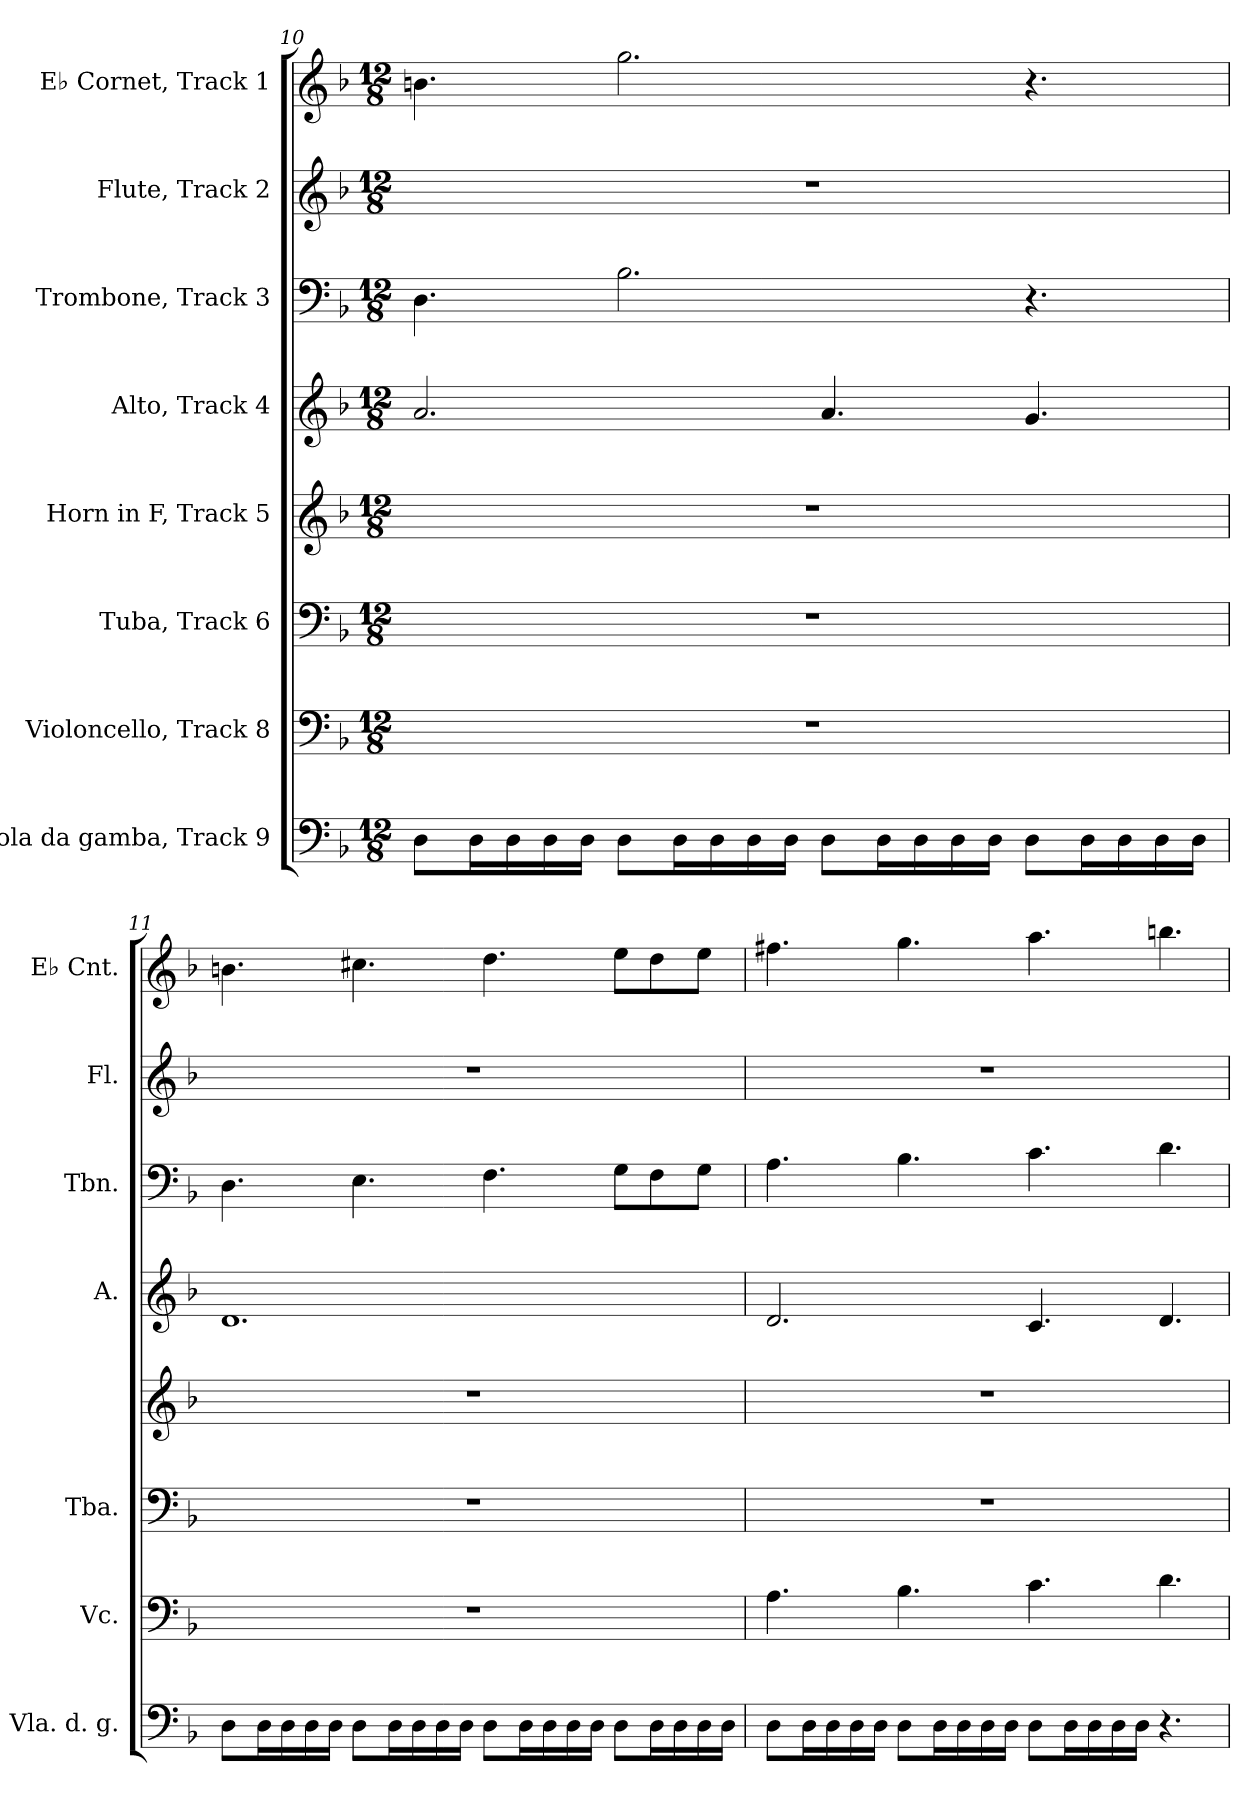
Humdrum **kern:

**kern	**kern	**kern	**kern	**kern	**kern	**kern	**kern
*part8	*part7	*part6	*part5	*part4	*part3	*part2	*part1
*staff8	*staff7	*staff6	*staff5	*staff4	*staff3	*staff2	*staff1
*I"Viola da gamba, Track 9	*I"Violoncello, Track 8	*I"Tuba, Track 6	*I"Horn in F, Track 5	*I"Alto, Track 4	*I"Trombone, Track 3	*I"Flute, Track 2	*I"E♭ Cornet, Track 1
*I'Vla. d. g.	*I'Vc.	*I'Tba.	*	*I'A.	*I'Tbn.	*I'Fl.	*I'E♭ Cnt.
*clefF4	*clefF4	*clefF4	*clefG2	*clefG2	*clefF4	*clefG2	*clefG2
*	*	*	*ITrd4c7	*	*	*	*ITrd-2c-3
*k[b-]	*k[b-]	*k[b-]	*k[b-e-]	*k[b-]	*k[b-]	*k[b-]	*k[b-e-a-d-]
*M12/8	*M12/8	*M12/8	*M12/8	*M12/8	*M12/8	*M12/8	*M12/8
=10	=10	=10	=10	=10	=10	=10	=10
8D\L	1.r	1.r	1.r	2.a/	4.D\	1.r	4.ddn\
16D\L	.	.	.	.	.	.	.
16D\	.	.	.	.	.	.	.
16D\	.	.	.	.	.	.	.
16D\JJ	.	.	.	.	.	.	.
8D\L	.	.	.	.	2.B-\	.	2.bb-\
16D\L	.	.	.	.	.	.	.
16D\	.	.	.	.	.	.	.
16D\	.	.	.	.	.	.	.
16D\JJ	.	.	.	.	.	.	.
8D\L	.	.	.	4.a/	.	.	.
16D\L	.	.	.	.	.	.	.
16D\	.	.	.	.	.	.	.
16D\	.	.	.	.	.	.	.
16D\JJ	.	.	.	.	.	.	.
8D\L	.	.	.	4.g/	4.r	.	4.r
16D\L	.	.	.	.	.	.	.
16D\	.	.	.	.	.	.	.
16D\	.	.	.	.	.	.	.
16D\JJ	.	.	.	.	.	.	.
!!LO:PB:g=z
=11	=11	=11	=11	=11	=11	=11	=11
8D\L	1.r	1.r	1.r	1.d	4.D\	1.r	4.ddn\
16D\L	.	.	.	.	.	.	.
16D\	.	.	.	.	.	.	.
16D\	.	.	.	.	.	.	.
16D\JJ	.	.	.	.	.	.	.
8D\L	.	.	.	.	4.E\	.	4.een\
16D\L	.	.	.	.	.	.	.
16D\	.	.	.	.	.	.	.
16D\	.	.	.	.	.	.	.
16D\JJ	.	.	.	.	.	.	.
8D\L	.	.	.	.	4.F\	.	4.ff\
16D\L	.	.	.	.	.	.	.
16D\	.	.	.	.	.	.	.
16D\	.	.	.	.	.	.	.
16D\JJ	.	.	.	.	.	.	.
8D\L	.	.	.	.	8G\L	.	8gg\L
16D\L	.	.	.	.	8F\	.	8ff\
16D\	.	.	.	.	.	.	.
16D\	.	.	.	.	8G\J	.	8gg\J
16D\JJ	.	.	.	.	.	.	.
=12	=12	=12	=12	=12	=12	=12	=12
8D\L	4.A\	1.r	1.r	2.d/	4.A\	1.r	4.aan\
16D\L	.	.	.	.	.	.	.
16D\	.	.	.	.	.	.	.
16D\	.	.	.	.	.	.	.
16D\JJ	.	.	.	.	.	.	.
8D\L	4.B-\	.	.	.	4.B-\	.	4.bb-\
16D\L	.	.	.	.	.	.	.
16D\	.	.	.	.	.	.	.
16D\	.	.	.	.	.	.	.
16D\JJ	.	.	.	.	.	.	.
8D\L	4.c\	.	.	4.c/	4.c\	.	4.ccc\
16D\L	.	.	.	.	.	.	.
16D\	.	.	.	.	.	.	.
16D\	.	.	.	.	.	.	.
16D\JJ	.	.	.	.	.	.	.
4.r	4.d\	.	.	4.d/	4.d\	.	4.dddn\
=	=	=	=	=	=	=	=
*-	*-	*-	*-	*-	*-	*-	*-
